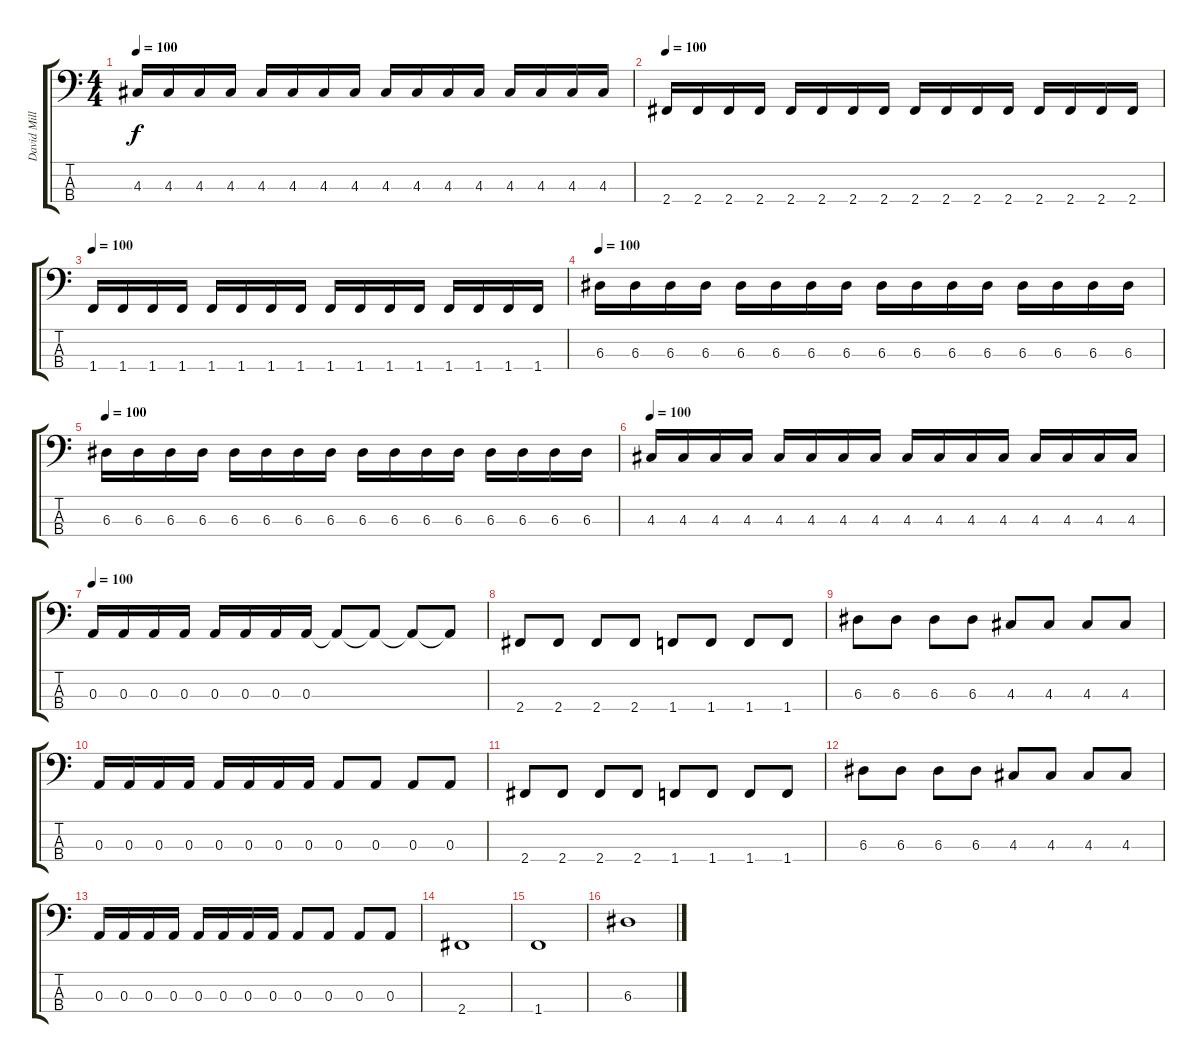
\track ("David Millan" "David Mill") {instrument electricbasspick}
\staff {score tabs}
\tuning (G2 D2 A1 E1) {hide}
\ts (4 4)
\tempo 100
\clef f4
\ks c
4.3.16{dy f} 4.3.16 4.3.16 4.3.16 4.3.16 4.3.16 4.3.16 4.3.16 4.3.16 4.3.16 4.3.16 4.3.16 4.3.16 4.3.16 4.3.16 4.3.16 |
\tempo 100
2.4.16 2.4.16 2.4.16 2.4.16 2.4.16 2.4.16 2.4.16 2.4.16 2.4.16 2.4.16 2.4.16 2.4.16 2.4.16 2.4.16 2.4.16 2.4.16 |
\tempo 100
1.4.16 1.4.16 1.4.16 1.4.16 1.4.16 1.4.16 1.4.16 1.4.16 1.4.16 1.4.16 1.4.16 1.4.16 1.4.16 1.4.16 1.4.16 1.4.16 |
\tempo 100
6.3.16 6.3.16 6.3.16 6.3.16 6.3.16 6.3.16 6.3.16 6.3.16 6.3.16 6.3.16 6.3.16 6.3.16 6.3.16 6.3.16 6.3.16 6.3.16 |
\tempo 100
6.3.16 6.3.16 6.3.16 6.3.16 6.3.16 6.3.16 6.3.16 6.3.16 6.3.16 6.3.16 6.3.16 6.3.16 6.3.16 6.3.16 6.3.16 6.3.16 |
\tempo 100
4.3.16 4.3.16 4.3.16 4.3.16 4.3.16 4.3.16 4.3.16 4.3.16 4.3.16 4.3.16 4.3.16 4.3.16 4.3.16 4.3.16 4.3.16 4.3.16 |
\tempo 100
0.3.16 0.3.16 0.3.16 0.3.16 0.3.16 0.3.16 0.3.16 0.3.16 0.3{t}.8 0.3{t}.8 0.3{t}.8 0.3{t}.8 |
2.4.8 2.4.8 2.4.8 2.4.8 1.4.8 1.4.8 1.4.8 1.4.8 |
6.3.8 6.3.8 6.3.8 6.3.8 4.3.8 4.3.8 4.3.8 4.3.8 |
0.3.16 0.3.16 0.3.16 0.3.16 0.3.16 0.3.16 0.3.16 0.3.16 0.3.8 0.3.8 0.3.8 0.3.8 |
2.4.8 2.4.8 2.4.8 2.4.8 1.4.8 1.4.8 1.4.8 1.4.8 |
6.3.8 6.3.8 6.3.8 6.3.8 4.3.8 4.3.8 4.3.8 4.3.8 |
0.3.16 0.3.16 0.3.16 0.3.16 0.3.16 0.3.16 0.3.16 0.3.16 0.3.8 0.3.8 0.3.8 0.3.8 |
2.4.1 |
1.4.1 |
6.3.1
